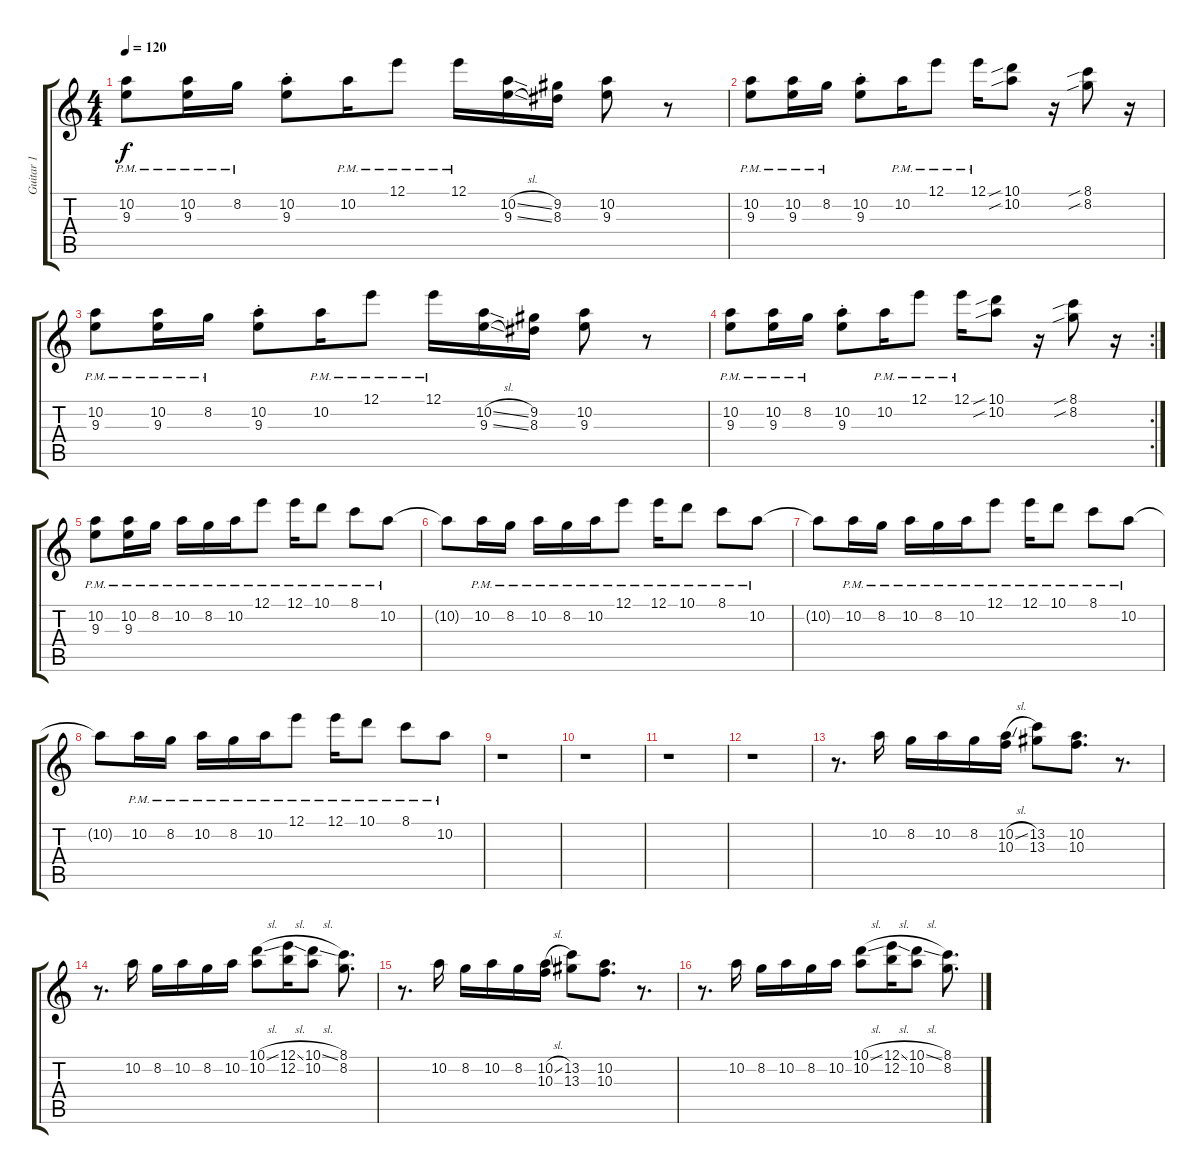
\track ("Guitar 1" "Guitar 1") {instrument overdrivenguitar}
\staff {score tabs}
\tuning (E4 B3 G3 D3 A2 E2) {hide}
\ts (4 4)
\tempo 120
\clef g2
\ks c
(10.2{pm} 9.3{pm}).8{dy f} (10.2{pm} 9.3{pm}).16 8.2{pm}.16 (10.2 9.3{st}).8 10.2{pm}.16 12.1{pm}.8 12.1{pm}.16 (10.2{sl} 9.3{sl}).16 (9.2 8.3).16 (10.2 9.3).8 r.8 |
(10.2{pm} 9.3{pm}).8 (10.2{pm} 9.3{pm}).16 8.2{pm}.16 (10.2 9.3{st}).8 10.2{pm}.16 12.1{pm}.8 12.1{pm}.16 (10.1{sib} 10.2{sib}).8 r.16 (8.1{sib} 8.2{sib}).8 r.16 |
(10.2{pm} 9.3{pm}).8 (10.2{pm} 9.3{pm}).16 8.2{pm}.16 (10.2 9.3{st}).8 10.2{pm}.16 12.1{pm}.8 12.1{pm}.16 (10.2{sl} 9.3{sl}).16 (9.2 8.3).16 (10.2 9.3).8 r.8 |
\rc 2
(10.2{pm} 9.3{pm}).8 (10.2{pm} 9.3{pm}).16 8.2{pm}.16 (10.2 9.3{st}).8 10.2{pm}.16 12.1{pm}.8 12.1{pm}.16 (10.1{sib} 10.2{sib}).8 r.16 (8.1{sib} 8.2{sib}).8 r.16 |
(10.2{pm} 9.3{pm}).8 (10.2{pm} 9.3{pm}).16 8.2{pm}.16 10.2{pm}.16 8.2{pm}.16 10.2{pm}.16 12.1{pm}.8 12.1{pm}.16 10.1{pm}.8 8.1{pm}.8 10.2{pm}.8 |
10.2{t}.8 10.2{pm}.16 8.2{pm}.16 10.2{pm}.16 8.2{pm}.16 10.2{pm}.16 12.1{pm}.8 12.1{pm}.16 10.1{pm}.8 8.1{pm}.8 10.2{pm}.8 |
10.2{t}.8 10.2{pm}.16 8.2{pm}.16 10.2{pm}.16 8.2{pm}.16 10.2{pm}.16 12.1{pm}.8 12.1{pm}.16 10.1{pm}.8 8.1{pm}.8 10.2{pm}.8 |
10.2{t}.8 10.2{pm}.16 8.2{pm}.16 10.2{pm}.16 8.2{pm}.16 10.2{pm}.16 12.1{pm}.8 12.1{pm}.16 10.1{pm}.8 8.1{pm}.8 10.2{pm}.8 |
r.1 |
r.1 |
r.1 |
r.1 |
r.8{d} 10.2.16 8.2.16 10.2.16 8.2.16 (10.2{sl} 10.3).16 (13.2 13.3).8 (10.2 10.3).8{d} r.8{d} |
r.8{d} 10.2.16 8.2.16 10.2.16 8.2.16 10.2.16 (10.1{sl} 10.2).8 (12.1{sl} 12.2).16 (10.1{sl} 10.2).8 (8.1 8.2).8{d} |
r.8{d} 10.2.16 8.2.16 10.2.16 8.2.16 (10.2{sl} 10.3).16 (13.2 13.3).8 (10.2 10.3).8{d} r.8{d} |
r.8{d} 10.2.16 8.2.16 10.2.16 8.2.16 10.2.16 (10.1{sl} 10.2).8 (12.1{sl} 12.2).16 (10.1{sl} 10.2).8 (8.1 8.2).8{d}
